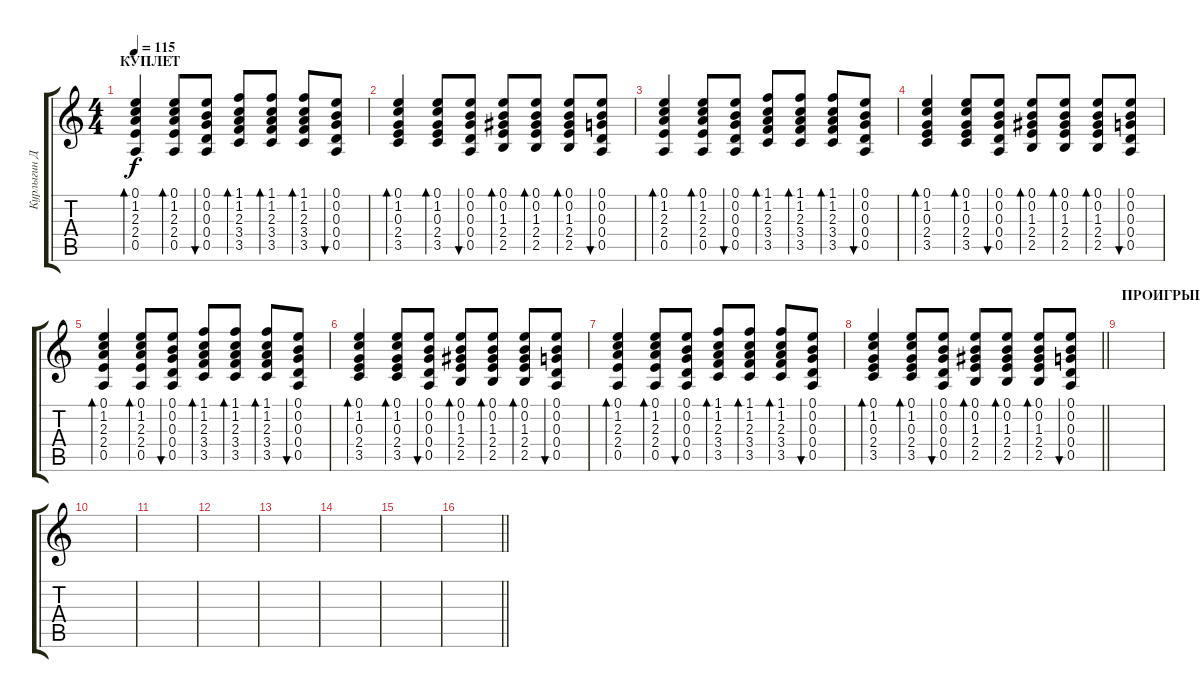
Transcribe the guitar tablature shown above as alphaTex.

\track ("Курлыгин Дмитрий" "Курлыгин Д") {instrument acousticguitarsteel}
\staff {score tabs}
\tuning (E4 B3 G3 D3 A2 E2) {hide}
\ts (4 4)
\section ("" "КУПЛЕТ")
\tempo 115
\clef g2
\ks c
(0.1 1.2 2.3 2.4 0.5).4{bd 60 dy f} (0.1 1.2 2.3 2.4 0.5).8{bd 60} (0.1 0.2 0.3 0.4 0.5).8{bu 60} (1.1 1.2 2.3 3.4 3.5).8{bd 60} (1.1 1.2 2.3 3.4 3.5).8{bd 60} (1.1 1.2 2.3 3.4 3.5).8{bd 60} (0.1 0.2 0.3 0.4 0.5).8{bu 60} |
(0.1 1.2 0.3 2.4 3.5).4{bd 60} (0.1 1.2 0.3 2.4 3.5).8{bd 60} (0.1 0.2 0.3 0.4 0.5).8{bu 60} (0.1 0.2 1.3 2.4 2.5).8{bd 60} (0.1 0.2 1.3 2.4 2.5).8{bd 60} (0.1 0.2 1.3 2.4 2.5).8{bd 60} (0.1 0.2 0.3 0.4 0.5).8{bu 60} |
(0.1 1.2 2.3 2.4 0.5).4{bd 60} (0.1 1.2 2.3 2.4 0.5).8{bd 60} (0.1 0.2 0.3 0.4 0.5).8{bu 60} (1.1 1.2 2.3 3.4 3.5).8{bd 60} (1.1 1.2 2.3 3.4 3.5).8{bd 60} (1.1 1.2 2.3 3.4 3.5).8{bd 60} (0.1 0.2 0.3 0.4 0.5).8{bu 60} |
(0.1 1.2 0.3 2.4 3.5).4{bd 60} (0.1 1.2 0.3 2.4 3.5).8{bd 60} (0.1 0.2 0.3 0.4 0.5).8{bu 60} (0.1 0.2 1.3 2.4 2.5).8{bd 60} (0.1 0.2 1.3 2.4 2.5).8{bd 60} (0.1 0.2 1.3 2.4 2.5).8{bd 60} (0.1 0.2 0.3 0.4 0.5).8{bu 60} |
(0.1 1.2 2.3 2.4 0.5).4{bd 60} (0.1 1.2 2.3 2.4 0.5).8{bd 60} (0.1 0.2 0.3 0.4 0.5).8{bu 60} (1.1 1.2 2.3 3.4 3.5).8{bd 60} (1.1 1.2 2.3 3.4 3.5).8{bd 60} (1.1 1.2 2.3 3.4 3.5).8{bd 60} (0.1 0.2 0.3 0.4 0.5).8{bu 60} |
(0.1 1.2 0.3 2.4 3.5).4{bd 60} (0.1 1.2 0.3 2.4 3.5).8{bd 60} (0.1 0.2 0.3 0.4 0.5).8{bu 60} (0.1 0.2 1.3 2.4 2.5).8{bd 60} (0.1 0.2 1.3 2.4 2.5).8{bd 60} (0.1 0.2 1.3 2.4 2.5).8{bd 60} (0.1 0.2 0.3 0.4 0.5).8{bu 60} |
(0.1 1.2 2.3 2.4 0.5).4{bd 60} (0.1 1.2 2.3 2.4 0.5).8{bd 60} (0.1 0.2 0.3 0.4 0.5).8{bu 60} (1.1 1.2 2.3 3.4 3.5).8{bd 60} (1.1 1.2 2.3 3.4 3.5).8{bd 60} (1.1 1.2 2.3 3.4 3.5).8{bd 60} (0.1 0.2 0.3 0.4 0.5).8{bu 60} |
\barLineRight lightlight
(0.1 1.2 0.3 2.4 3.5).4{bd 60} (0.1 1.2 0.3 2.4 3.5).8{bd 60} (0.1 0.2 0.3 0.4 0.5).8{bu 60} (0.1 0.2 1.3 2.4 2.5).8{bd 60} (0.1 0.2 1.3 2.4 2.5).8{bd 60} (0.1 0.2 1.3 2.4 2.5).8{bd 60} (0.1 0.2 0.3 0.4 0.5).8{bu 60} |
\section ("" "ПРОИГРЫШ")
|
|
|
|
|
|
|
\barLineRight lightlight
